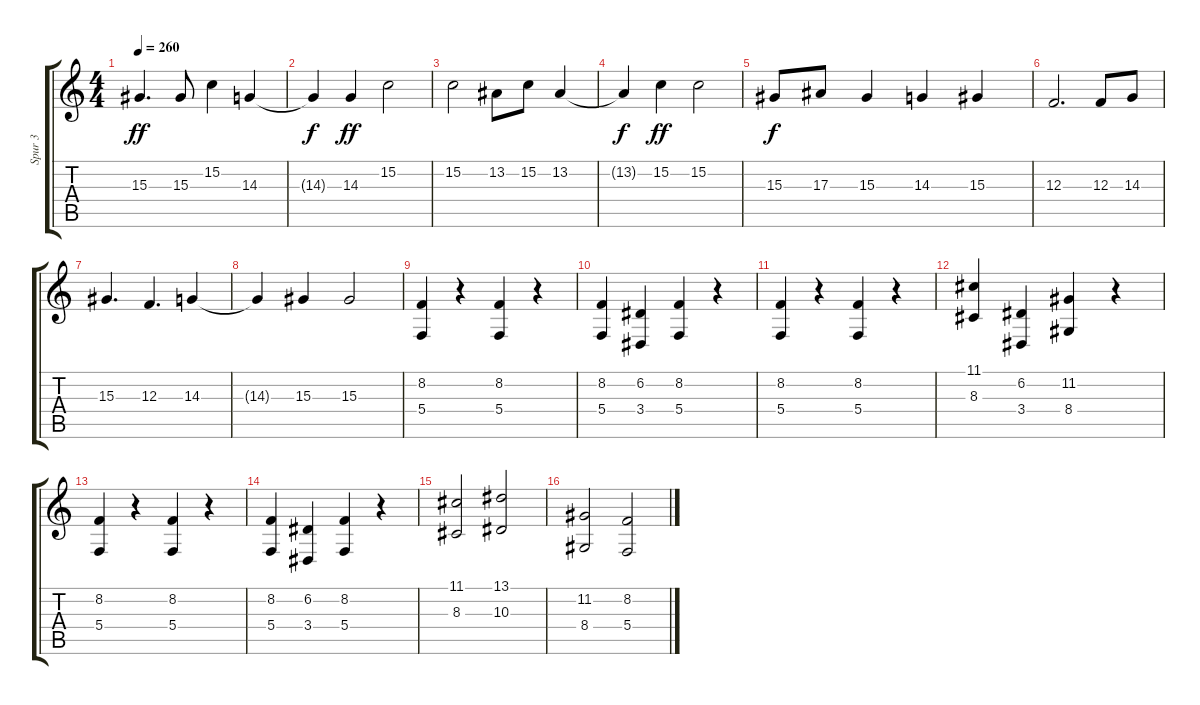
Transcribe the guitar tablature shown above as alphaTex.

\track ("Spur 3" "Spur 3") {instrument viola}
\staff {score tabs}
\tuning (D4 A3 F3 C3 G2 D2) {hide}
\ts (4 4)
\tempo 260
\clef g2
\ks c
15.3.4{d dy ff} 15.3.8 15.2.4 14.3.4 |
14.3{t}.4{dy f} 14.3.4{dy ff} 15.2.2 |
15.2.2 13.2.8 15.2.8 13.2.4 |
13.2{t}.4{dy f} 15.2.4{dy ff} 15.2.2 |
15.3.8{dy f} 17.3.8 15.3.4 14.3.4 15.3.4 |
12.3.2{d} 12.3.8 14.3.8 |
15.3.4{d} 12.3.4{d} 14.3.4 |
14.3{t}.4 15.3.4 15.3.2 |
(8.2 5.4).4{instrument choiraahs} r.4 (8.2 5.4).4 r.4 |
(8.2 5.4).4 (6.2 3.4).4 (8.2 5.4).4 r.4 |
(8.2 5.4).4 r.4 (8.2 5.4).4 r.4 |
(11.1 8.3).4 (6.2 3.4).4 (11.2 8.4).4 r.4 |
(8.2 5.4).4 r.4 (8.2 5.4).4 r.4 |
(8.2 5.4).4 (6.2 3.4).4 (8.2 5.4).4 r.4 |
(11.1 8.3).2 (13.1 10.3).2 |
(11.2 8.4).2 (8.2 5.4).2
